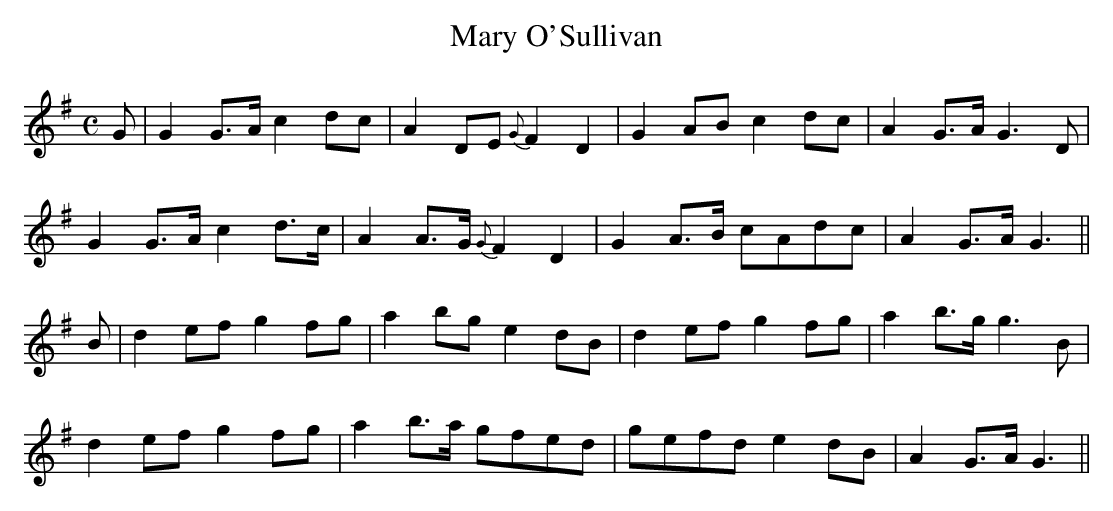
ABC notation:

X:1
T: Mary O'Sullivan
M: C
L: 1/8
K: G
G | G2 G>A c2 dc | A2 DE {G}F2 D2 | G2 AB c2 dc | A2 G>A G3 D |
G2 G>A c2 d>c | A2 A>G {G}F2 D2 | G2 A>B cAdc | A2 G>A G3 ||
B | d2 ef g2 fg | a2 bg e2 dB | d2 ef g2 fg | a2 b>g g3 B |
d2 ef g2 fg | a2 b>a gfed | gefd e2 dB | A2 G>A G3 ||
